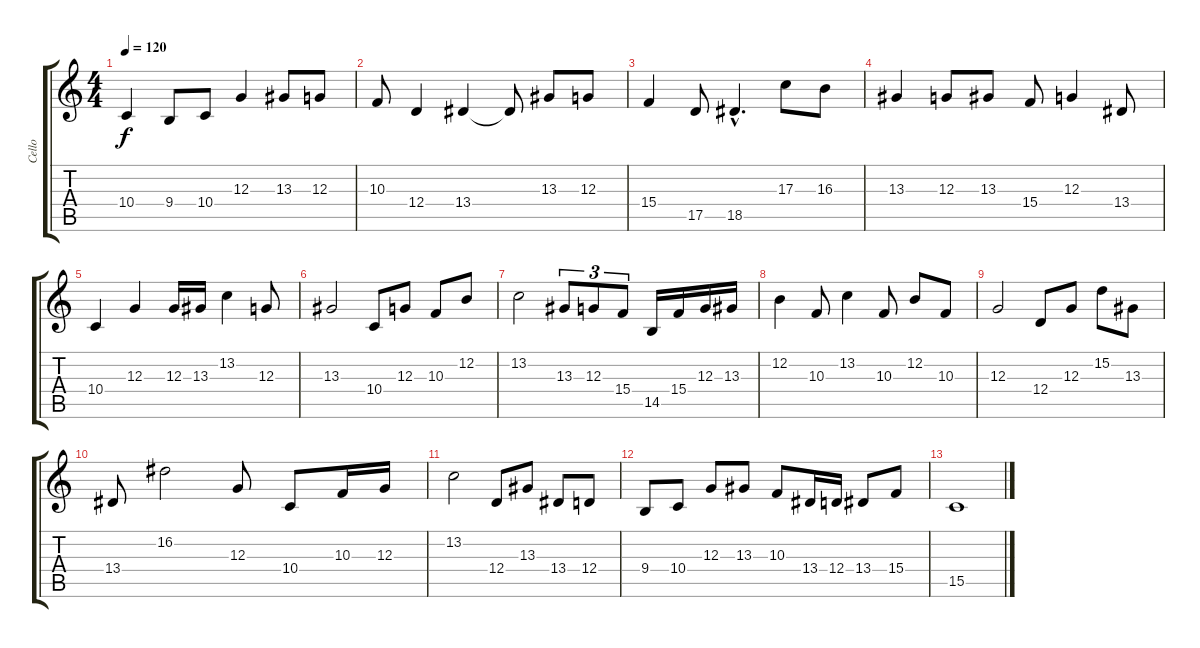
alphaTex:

\track ("Cello" "Cello") {instrument cello}
\staff {score tabs}
\tuning (E4 B3 G3 D3 A2 E2) {hide}
\ts (4 4)
\tempo 120
\clef g2
\ks c
10.4.4{dy f} 9.4.8 10.4.8 12.3.4 13.3.8 12.3.8 |
10.3.8 12.4.4 13.4.4 13.4{t}.8 13.3.8 12.3.8 |
15.4.4 17.5.8 18.5{hac}.4{d} 17.3.8 16.3.8 |
13.3.4 12.3.8 13.3.8 15.4.8 12.3.4 13.4.8 |
10.4.4 12.3.4 12.3.16 13.3.16 13.2.4 12.3.8 |
13.3.2 10.4.8 12.3.8 10.3.8 12.2.8 |
13.2.2 13.3.8{tu (3 2)} 12.3.8{tu (3 2)} 15.4.8{tu (3 2)} 14.5.16 15.4.16 12.3.16 13.3.16 |
12.2.4 10.3.8 13.2.4 10.3.8 12.2.8 10.3.8 |
12.3.2 12.4.8 12.3.8 15.2.8 13.3.8 |
13.4.8 16.2.2 12.3.8 10.4.8 10.3.16 12.3.16 |
13.2.2 12.4.8 13.3.8 13.4.8 12.4.8 |
9.4.8 10.4.8 12.3.8 13.3.8 10.3.8 13.4.16 12.4.16 13.4.8 15.4.8 |
15.5.1
